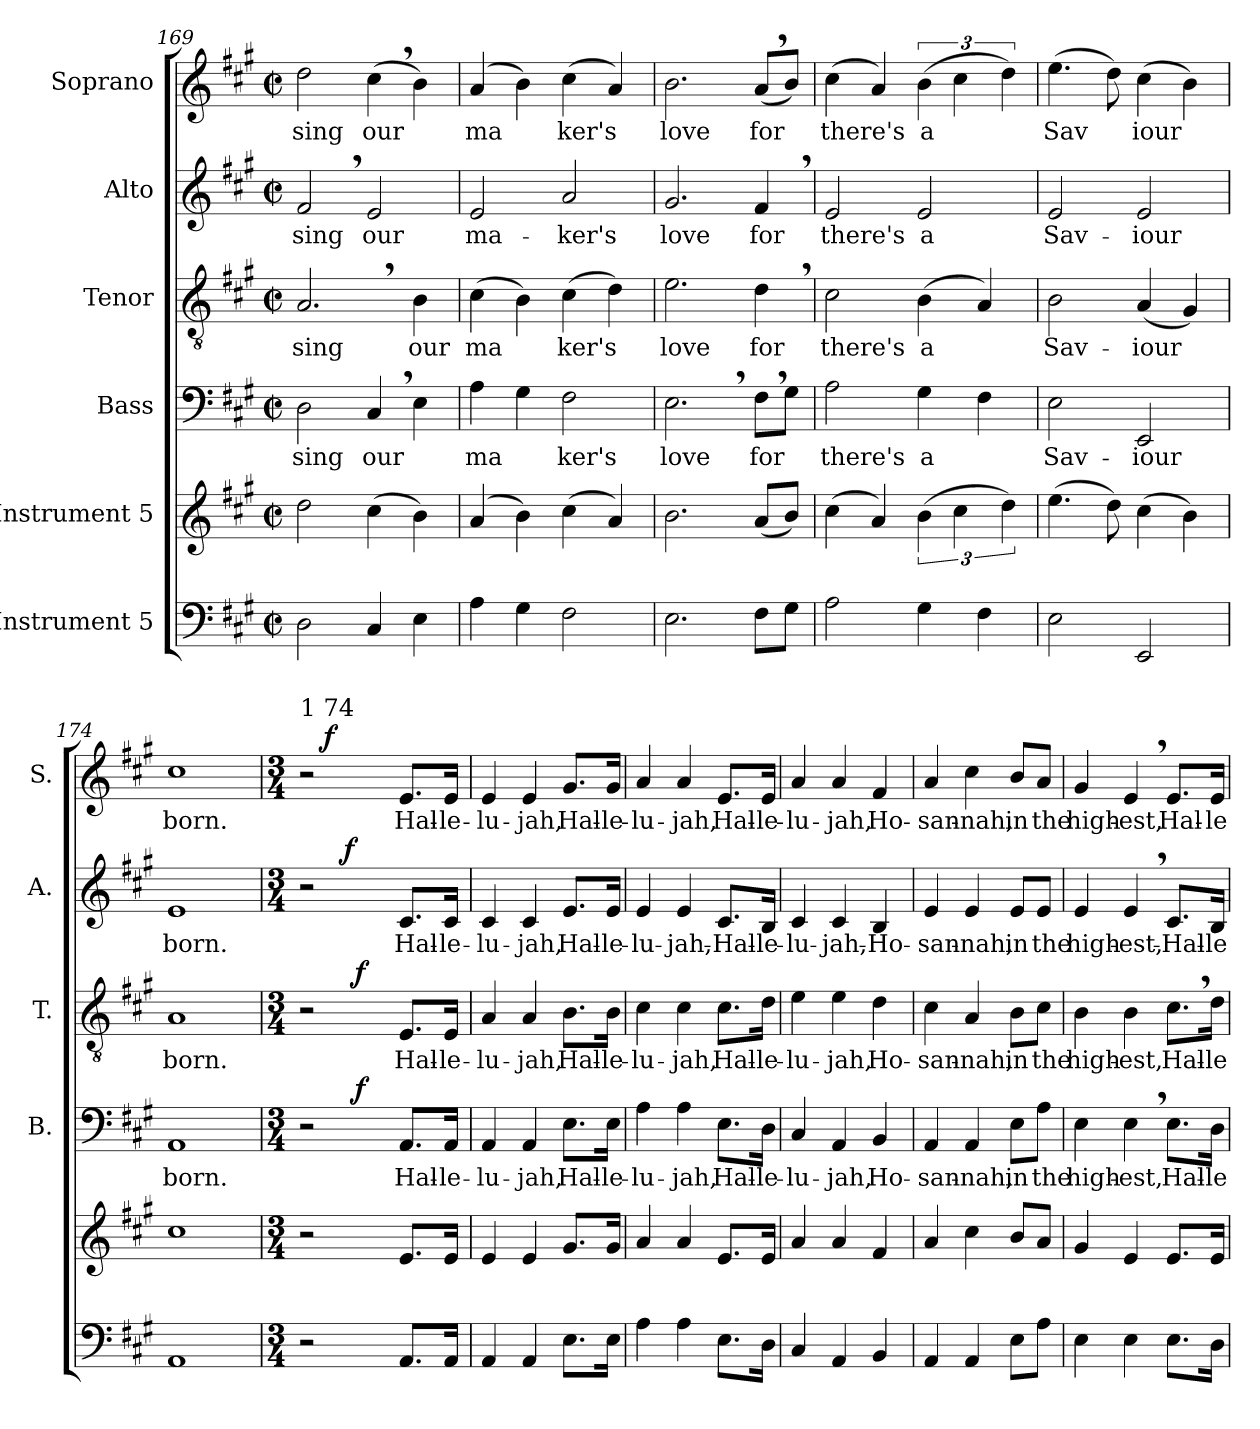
**kern	**kern	**kern	**text	**dynam	**kern	**text	**dynam	**kern	**text	**dynam	**kern	**text	**dynam
*part6	*part5	*part4	*part4	*part4	*part3	*part3	*part3	*part2	*part2	*part2	*part1	*part1	*part1
*staff6	*staff5	*staff4	*staff4	*staff4	*staff3	*staff3	*staff3	*staff2	*staff2	*staff2	*staff1	*staff1	*staff1
*I"Instrument 5	*I"Instrument 5	*I"Bass	*	*	*I"Tenor	*	*	*I"Alto	*	*	*I"Soprano	*	*
*	*	*I'B.	*	*	*I'T.	*	*	*I'A.	*	*	*I'S.	*	*
*clefF4	*clefG2	*clefF4	*	*	*clefGv2	*	*	*clefG2	*	*	*clefG2	*	*
*k[f#c#g#]	*k[f#c#g#]	*k[f#c#g#]	*	*	*k[f#c#g#]	*	*	*k[f#c#g#]	*	*	*k[f#c#g#]	*	*
*A:	*A:	*A:	*	*	*A:	*	*	*A:	*	*	*A:	*	*
*M2/2	*M2/2	*M2/2	*	*	*M2/2	*	*	*M2/2	*	*	*M2/2	*	*
*met(c|)	*met(c|)	*met(c|)	*	*	*met(c|)	*	*	*met(c|)	*	*	*met(c|)	*	*
=169	=169	=169	=169	=169	=169	=169	=169	=169	=169	=169	=169	=169	=169
!	!	!	!LO:LY:b:cj	!	!	!LO:LY:b:cj	!	!	!LO:LY:b:cj	!	!	!LO:LY:b:cj	!
2D\	2dd\	2D\	sing	.	2.A,>/	sing	.	2f#,>/	sing	.	2dd\	sing	.
!	!	!	!LO:LY:b:cj	!	!	!	!	!	!LO:LY:b:cj	!	!	!LO:LY:b:cj	!
4C#/	(>4cc#\	4C#,>/	our	.	.	.	.	2e/	our	.	(>4cc#,>\	our	.
!	!	!	!LO:LY:b:cj	!	!	!LO:LY:b:cj	!	!	!	!	!	!LO:LY:b:cj	!
4E\	4b\)	4E\	.	.	4B\	our	.	.	.	.	4b\)	.	.
=170	=170	=170	=170	=170	=170	=170	=170	=170	=170	=170	=170	=170	=170
!	!	!	!LO:LY:b:cj	!	!	!LO:LY:b:cj	!	!	!LO:LY:b:cj	!	!	!LO:LY:b:cj	!
4A\	(>4a/	4A\	ma-	.	(>4c#\	ma-	.	2e/	ma-	.	(>4a/	ma-	.
!	!	!	!LO:LY:b:cj	!	!	!LO:LY:b:cj	!	!	!	!	!	!LO:LY:b:cj	!
4G#\	4b\)	4G#\	--	.	4B\)	--	.	.	.	.	4b\)	--	.
!	!	!	!LO:LY:b:cj	!	!	!LO:LY:b:cj	!	!	!LO:LY:b:cj	!	!	!LO:LY:b:cj	!
2F#\	(>4cc#\	2F#\	-ker's	.	(>4c#\	-ker's	.	2a/	-ker's	.	(>4cc#\	-ker's	.
!	!	!	!	!	!	!LO:LY:b:cj	!	!	!	!	!	!LO:LY:b:cj	!
.	4a/)	.	.	.	4d\)	.	.	.	.	.	4a/)	.	.
=171	=171	=171	=171	=171	=171	=171	=171	=171	=171	=171	=171	=171	=171
!	!	!	!LO:LY:b:cj	!	!	!LO:LY:b:cj	!	!	!LO:LY:b:cj	!	!	!LO:LY:b:cj	!
2.E\	2.b\	2.E,<\	love	.	2.e\	love	.	2.g#/	love	.	2.b\	love	.
!	!	!	!LO:LY:b:cj	!	!	!LO:LY:b:cj	!	!	!LO:LY:b:cj	!	!	!LO:LY:b:cj	!
8F#\L	(<8a/L	8F#,>\L	for	.	4d,>\	for	.	4f#,>/	for	.	(<8a,>/L	for	.
!	!	!	!LO:LY:b:cj	!	!	!	!	!	!	!	!	!LO:LY:b:cj	!
8G#\J	8b/J)	8G#\J	.	.	.	.	.	.	.	.	8b/J)	.	.
=172	=172	=172	=172	=172	=172	=172	=172	=172	=172	=172	=172	=172	=172
!	!	!	!LO:LY:b:cj	!	!	!LO:LY:b:cj	!	!	!LO:LY:b:cj	!	!	!LO:LY:b:cj	!
2A\	(>4cc#\	2A\	there's	.	2c#\	there's	.	2e/	there's	.	(>4cc#\	there's	.
!	!	!	!	!	!	!	!	!	!	!	!	!LO:LY:b:cj	!
.	4a/)	.	.	.	.	.	.	.	.	.	4a/)	.	.
!	!	!	!LO:LY:b:cj	!	!	!LO:LY:b:cj	!	!	!LO:LY:b:cj	!	!	!LO:LY:b:cj	!
4G#\	(<6b\	4G#\	a	.	(>4B\	a	.	2e/	a	.	(<6b\	a	.
!	!	!	!	!	!	!	!	!	!	!	!	!LO:LY:b:cj	!
.	6cc#\	.	.	.	.	.	.	.	.	.	6cc#\	.	.
!	!	!	!LO:LY:b:cj	!	!	!LO:LY:b:cj	!	!	!	!	!	!	!
4F#\	.	4F#\	.	.	4A/)	.	.	.	.	.	.	.	.
!	!	!	!	!	!	!	!	!	!	!	!	!LO:LY:b:cj	!
.	6dd\)	.	.	.	.	.	.	.	.	.	6dd\)	.	.
=173	=173	=173	=173	=173	=173	=173	=173	=173	=173	=173	=173	=173	=173
!	!	!	!LO:LY:b:cj	!	!	!LO:LY:b:cj	!	!	!LO:LY:b:cj	!	!	!LO:LY:b:cj	!
2E\	(>4.ee\	2E\	Sav-	.	2B\	Sav-	.	2e/	Sav-	.	(>4.ee\	Sav-	.
!	!	!	!	!	!	!	!	!	!	!	!	!LO:LY:b:cj	!
.	8dd\)	.	.	.	.	.	.	.	.	.	8dd\)	--	.
!	!	!	!LO:LY:b:cj	!	!	!LO:LY:b:cj	!	!	!LO:LY:b:cj	!	!	!LO:LY:b:cj	!
2EE/	(>4cc#\	2EE/	-iour	.	(<4A/	-iour	.	2e/	-iour	.	(>4cc#\	-iour	.
!	!	!	!	!	!	!LO:LY:b:cj	!	!	!	!	!	!LO:LY:b:cj	!
.	4b\)	.	.	.	4G#/)	.	.	.	.	.	4b\)	.	.
=174	=174	=174	=174	=174	=174	=174	=174	=174	=174	=174	=174	=174	=174
!	!	!	!LO:LY:b:cj	!	!	!LO:LY:b:cj	!	!	!LO:LY:b:cj	!	!	!LO:LY:b:cj	!
1AA	1cc#	1AA	born.	.	1A	born.	.	1e	born.	.	1cc#	born.	.
!!LO:PB:g=z
=175	=175	=175	=175	=175	=175	=175	=175	=175	=175	=175	=175	=175	=175
*M3/4	*M3/4	*M3/4	*	*	*M3/4	*	*	*M3/4	*	*	*M3/4	*	*
*	*	*^	*	*	*^	*	*	*^	*	*	*^	*	*
!	!	!	!	!	!	!	!	!	!	!	!	!	!	!LO:TX:a:t=1 74	!	!	!
2r	2r	2r	8..ryy	.	.	2r	8..ryy	.	.	2r	8.ryy	.	.	2r	16..ryy	.	.
!	!	!	!	!	!	!	!	!	!	!	!	!	!	!	!	!	!LO:DY:a
.	.	.	.	.	.	.	.	.	.	.	.	.	.	.	2ryy	.	f
!	!	!	!	!	!	!	!	!	!	!	!	!	!LO:DY:b	!	!	!	!
.	.	.	.	.	.	.	.	.	.	.	2ryy	.	f	.	.	.	.
!	!	!	!	!	!LO:DY:b	!	!	!	!LO:DY:a	!	!	!	!	!	!	!	!
.	.	.	2ryy	.	f	.	2ryy	.	f	.	.	.	.	.	.	.	.
*	*	*	*	*	*	*	*	*	*	*	*	*	*	*MM80	*	*	*
!	!	!	!	!LO:LY:b:cj	!	!	!	!LO:LY:b:cj	!	!	!	!LO:LY:b:cj	!	!	!	!LO:LY:b:cj	!
8.AA/L	8.e/L	8.AA/L	.	Hal-	.	8.E/L	.	Hal-	.	8.c#/L	.	Hal-	.	8.e/L	.	Hal-	.
.	.	.	.	.	.	.	.	.	.	.	.	.	.	.	8ryy	.	.
!	!	!	!	!LO:LY:b:cj	!	!	!	!LO:LY:b:cj	!	!	!	!LO:LY:b:cj	!	!	!	!LO:LY:b:cj	!
16AA/J	16e/J	16AA/J	.	-le-	.	16E/J	.	-le-	.	16c#/J	16ryy	-le-	.	16e/J	.	-le-	.
.	.	.	32ryy	.	.	.	32ryy	.	.	.	.	.	.	.	.	.	.
.	.	.	.	.	.	.	.	.	.	.	.	.	.	.	64ryy	.	.
=176	=176	=176	=176	=176	=176	=176	=176	=176	=176	=176	=176	=176	=176	=176	=176	=176	=176
!	!	!	!	!LO:LY:b:cj	!	!	!	!LO:LY:b:cj	!	!	!	!LO:LY:b:cj	!	!	!	!LO:LY:b:cj	!
*	*	*v	*v	*	*	*	*	*	*	*v	*v	*	*	*v	*v	*	*
*	*	*	*	*	*v	*v	*	*	*	*	*	*	*	*
4AA/	4e/	4AA/	-lu-	.	4A/	-lu-	.	4c#/	-lu-	.	4e/	-lu-	.
!	!	!	!LO:LY:b:cj	!	!	!LO:LY:b:cj	!	!	!LO:LY:b:cj	!	!	!LO:LY:b:cj	!
4AA/	4e/	4AA/	-jah,	.	4A/	-jah,	.	4c#/	-jah,	.	4e/	-jah,	.
!	!	!	!LO:LY:b:cj	!	!	!LO:LY:b:cj	!	!	!LO:LY:b:cj	!	!	!LO:LY:b:cj	!
8.E\L	8.g#/L	8.E\L	Hal-	.	8.B\L	Hal-	.	8.e/L	Hal-	.	8.g#/L	Hal-	.
!	!	!	!LO:LY:b:cj	!	!	!LO:LY:b:cj	!	!	!LO:LY:b:cj	!	!	!LO:LY:b:cj	!
16E\J	16g#/J	16E\J	-le-	.	16B\J	-le-	.	16e/J	-le-	.	16g#/J	-le-	.
=177	=177	=177	=177	=177	=177	=177	=177	=177	=177	=177	=177	=177	=177
!	!	!	!LO:LY:b:cj	!	!	!LO:LY:b:cj	!	!	!LO:LY:b:cj	!	!	!LO:LY:b:cj	!
4A\	4a/	4A\	-lu-	.	4c#\	-lu-	.	4e/	-lu-	.	4a/	-lu-	.
!	!	!	!LO:LY:b:cj	!	!	!LO:LY:b:cj	!	!	!LO:LY:b:cj	!	!	!LO:LY:b:cj	!
4A\	4a/	4A\	-jah,	.	4c#\	-jah,	.	4e/	-jah,-	.	4a/	-jah,	.
!	!	!	!LO:LY:b:cj	!	!	!LO:LY:b:cj	!	!	!LO:LY:b:cj	!	!	!LO:LY:b:cj	!
8.E\L	8.e/L	8.E\L	Hal-	.	8.c#\L	Hal-	.	8.c#/L	-Hal-	.	8.e/L	Hal-	.
!	!	!	!LO:LY:b:cj	!	!	!LO:LY:b:cj	!	!	!LO:LY:b:cj	!	!	!LO:LY:b:cj	!
16D\J	16e/J	16D\J	-le-	.	16d\J	-le-	.	16B/J	-le-	.	16e/J	-le-	.
=178	=178	=178	=178	=178	=178	=178	=178	=178	=178	=178	=178	=178	=178
!	!	!	!LO:LY:b:cj	!	!	!LO:LY:b:cj	!	!	!LO:LY:b:cj	!	!	!LO:LY:b:cj	!
4C#/	4a/	4C#/	-lu-	.	4e\	-lu-	.	4c#/	-lu-	.	4a/	-lu-	.
!	!	!	!LO:LY:b:cj	!	!	!LO:LY:b:cj	!	!	!LO:LY:b:cj	!	!	!LO:LY:b:cj	!
4AA/	4a/	4AA/	-jah,	.	4e\	-jah,	.	4c#/	-jah,-	.	4a/	-jah,	.
!	!	!	!LO:LY:b:cj	!	!	!LO:LY:b:cj	!	!	!LO:LY:b:cj	!	!	!LO:LY:b:cj	!
4BB/	4f#/	4BB/	Ho-	.	4d\	Ho-	.	4B/	-Ho-	.	4f#/	Ho-	.
=179	=179	=179	=179	=179	=179	=179	=179	=179	=179	=179	=179	=179	=179
!	!	!	!LO:LY:b:cj	!	!	!LO:LY:b:cj	!	!	!LO:LY:b:cj	!	!	!LO:LY:b:cj	!
4AA/	4a/	4AA/	-san-	.	4c#\	-san-	.	4e/	-san-	.	4a/	-san-	.
!	!	!	!LO:LY:b:cj	!	!	!LO:LY:b:cj	!	!	!LO:LY:b:cj	!	!	!LO:LY:b:cj	!
4AA/	4cc#\	4AA/	-nah,	.	4A/	-nah,	.	4e/	-nah,	.	4cc#\	-nah,	.
!	!	!	!LO:LY:b:cj	!	!	!LO:LY:b:cj	!	!	!LO:LY:b:cj	!	!	!LO:LY:b:cj	!
8E\L	8b/L	8E\L	in	.	8B\L	in	.	8e/L	in	.	8b/L	in	.
!	!	!	!LO:LY:b:cj	!	!	!LO:LY:b:cj	!	!	!LO:LY:b:cj	!	!	!LO:LY:b:cj	!
8A\J	8a/J	8A\J	the	.	8c#\J	the	.	8e/J	the	.	8a/J	the	.
=180	=180	=180	=180	=180	=180	=180	=180	=180	=180	=180	=180	=180	=180
!	!	!	!LO:LY:b:cj	!	!	!LO:LY:b:cj	!	!	!LO:LY:b:cj	!	!	!LO:LY:b:cj	!
4E\	4g#/	4E\	high-	.	4B\	high-	.	4e/	high-	.	4g#/	high-	.
!	!	!	!LO:LY:b:cj	!	!	!LO:LY:b:cj	!	!	!LO:LY:b:cj	!	!	!LO:LY:b:cj	!
4E\	4e/	4E,>\	-est,	.	4B\	-est,	.	4e,>/	-est,-	.	4e,>/	-est,	.
!	!	!	!LO:LY:b:cj	!	!	!LO:LY:b:cj	!	!	!LO:LY:b:cj	!	!	!LO:LY:b:cj	!
8.E\L	8.e/L	8.E\L	Hal-	.	8.c#,>\L	Hal-	.	8.c#/L	-Hal-	.	8.e/L	Hal-	.
!	!	!	!LO:LY:b:cj	!	!	!LO:LY:b:cj	!	!	!LO:LY:b:cj	!	!	!LO:LY:b:cj	!
16D\J	16e/J	16D\J	-le-	.	16d\J	-le-	.	16B/J	-le-	.	16e/J	-le-	.
=	=	=	=	=	=	=	=	=	=	=	=	=	=
*-	*-	*-	*-	*-	*-	*-	*-	*-	*-	*-	*-	*-	*-
